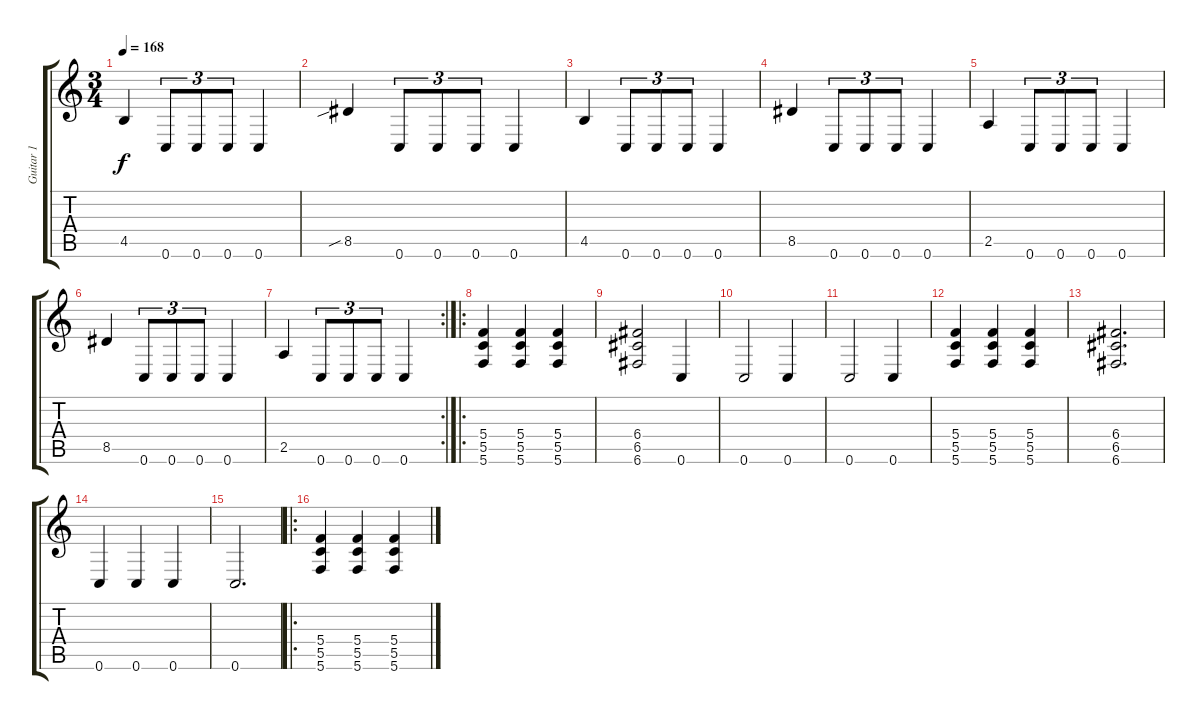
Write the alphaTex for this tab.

\track ("Guitar 1" "Guitar 1") {instrument overdrivenguitar}
\staff {score tabs}
\tuning (E4 C4 G3 C3 G2 C2) {hide}
\ts (3 4)
\tempo 168
\clef g2
\ks c
4.5.4{dy f} 0.6.8{tu (3 2)} 0.6.8{tu (3 2)} 0.6.8{tu (3 2)} 0.6.4 |
8.5{sib}.4 0.6.8{tu (3 2)} 0.6.8{tu (3 2)} 0.6.8{tu (3 2)} 0.6.4 |
4.5.4 0.6.8{tu (3 2)} 0.6.8{tu (3 2)} 0.6.8{tu (3 2)} 0.6.4 |
8.5.4 0.6.8{tu (3 2)} 0.6.8{tu (3 2)} 0.6.8{tu (3 2)} 0.6.4 |
2.5.4 0.6.8{tu (3 2)} 0.6.8{tu (3 2)} 0.6.8{tu (3 2)} 0.6.4 |
8.5.4 0.6.8{tu (3 2)} 0.6.8{tu (3 2)} 0.6.8{tu (3 2)} 0.6.4 |
\rc 2
2.5.4 0.6.8{tu (3 2)} 0.6.8{tu (3 2)} 0.6.8{tu (3 2)} 0.6.4 |
\ro
(5.4 5.5 5.6).4 (5.4 5.5 5.6).4 (5.4 5.5 5.6).4 |
(6.4 6.5 6.6).2 0.6.4 |
0.6.2 0.6.4 |
0.6.2 0.6.4 |
(5.4 5.5 5.6).4 (5.4 5.5 5.6).4 (5.4 5.5 5.6).4 |
(6.4 6.5 6.6).2{d} |
0.6.4 0.6.4 0.6.4 |
0.6.2{d} |
\ro
(5.4 5.5 5.6).4 (5.4 5.5 5.6).4 (5.4 5.5 5.6).4
